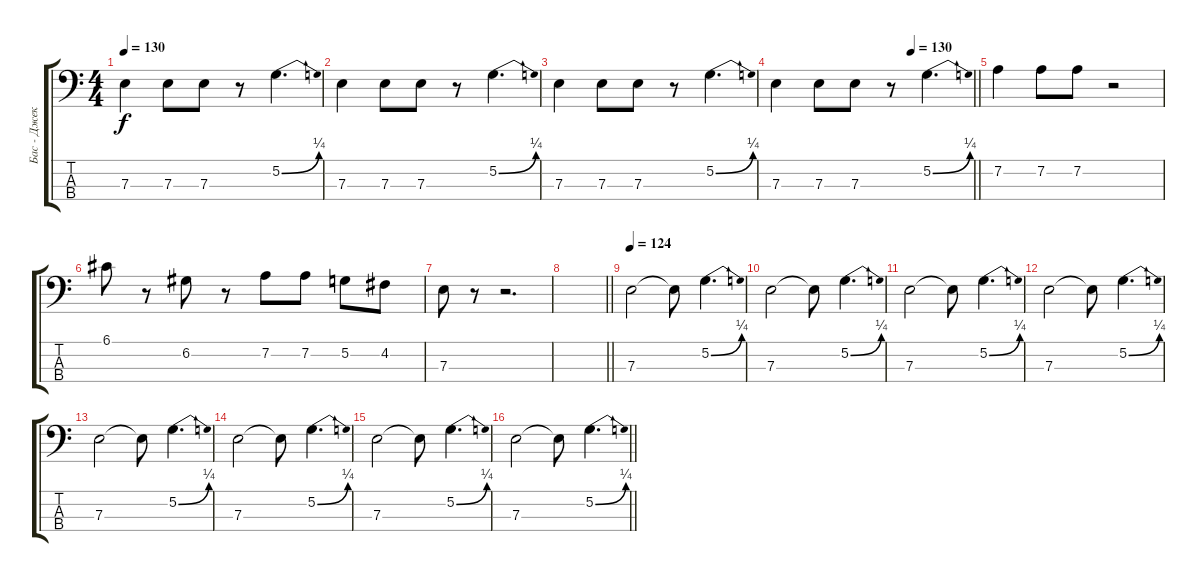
\track ("Бас - Джек Лоуренс" "Бас - Джек") {instrument electricbassfinger}
\staff {score tabs}
\tuning (G2 D2 A1 E1) {hide}
\ts (4 4)
\tempo 130
\clef f4
\ks c
7.3.4{dy f} 7.3.8 7.3.8 r.8 5.2{be (bend 0 0 60 1)}.4{d} |
7.3.4 7.3.8 7.3.8 r.8 5.2{be (bend 0 0 60 1)}.4{d} |
7.3.4 7.3.8 7.3.8 r.8 5.2{be (bend 0 0 60 1)}.4{d} |
\tempo (130 0.6875)
\barLineRight lightlight
7.3.4 7.3.8 7.3.8 r.8 5.2{be (bend 0 0 60 1)}.4{d} |
7.2.4 7.2.8 7.2.8 r.2 |
6.1.8 r.8 6.2.8 r.8 7.2.8 7.2.8 5.2.8 4.2.8 |
7.3.8 r.8 r.2{d} |
\barLineRight lightlight
|
\tempo 124
7.3.2 7.3{t}.8 5.2{be (bend 0 0 60 1)}.4{d} |
7.3.2 7.3{t}.8 5.2{be (bend 0 0 60 1)}.4{d} |
7.3.2 7.3{t}.8 5.2{be (bend 0 0 60 1)}.4{d} |
7.3.2 7.3{t}.8 5.2{be (bend 0 0 60 1)}.4{d} |
7.3.2 7.3{t}.8 5.2{be (bend 0 0 60 1)}.4{d} |
7.3.2 7.3{t}.8 5.2{be (bend 0 0 60 1)}.4{d} |
7.3.2 7.3{t}.8 5.2{be (bend 0 0 60 1)}.4{d} |
\barLineRight lightlight
7.3.2 7.3{t}.8 5.2{be (bend 0 0 60 1)}.4{d}
